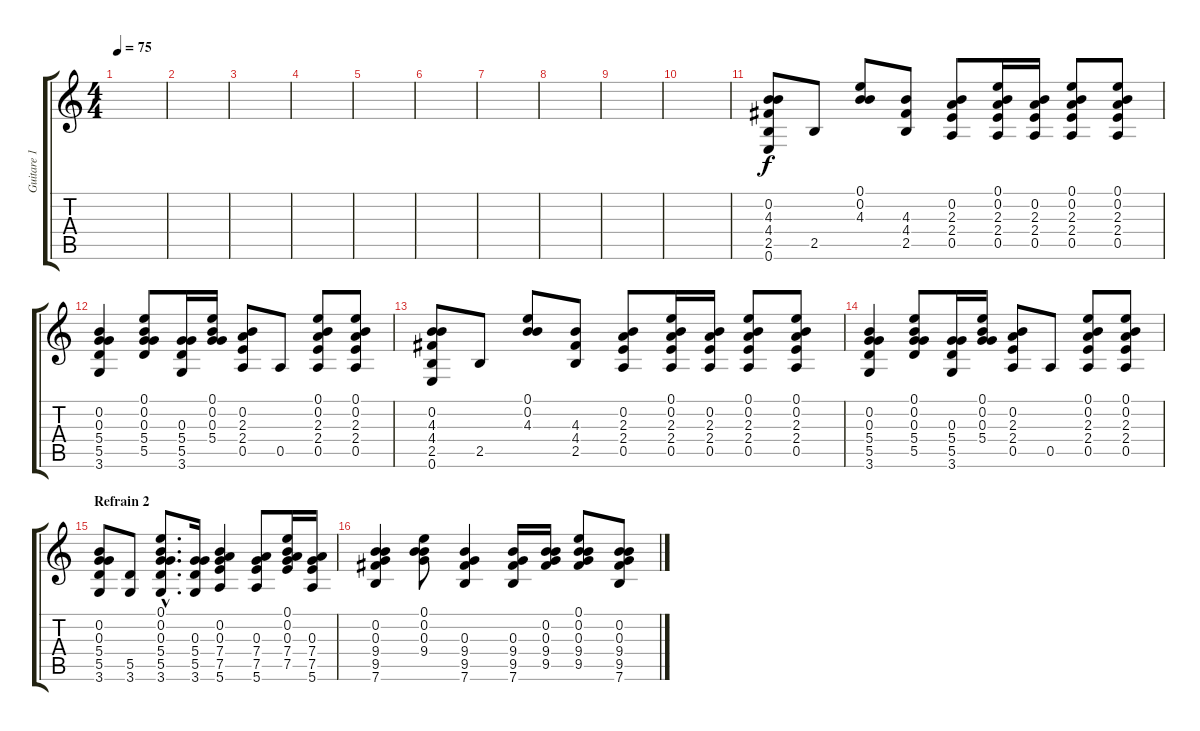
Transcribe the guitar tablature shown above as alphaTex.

\track ("Guitare 1" "Guitare 1") {instrument acousticguitarsteel}
\staff {score tabs}
\tuning (E4 B3 G3 D3 A2 E2) {hide}
\ts (4 4)
\tempo 75
\clef g2
\ks c
|
|
|
|
|
|
|
|
|
|
(0.2 4.3 4.4 2.5 0.6).8 2.5.8 (0.1 0.2 4.3).8 (4.3 4.4 2.5).8 (0.2 2.3 2.4 0.5).8 (0.1 0.2 2.3 2.4 0.5).16 (0.2 2.3 2.4 0.5).16 (0.1 0.2 2.3 2.4 0.5).8 (0.1 0.2 2.3 2.4 0.5).8 |
(0.2 0.3 5.4 5.5 3.6).4 (0.1 0.2 0.3 5.4 5.5).8 (0.3 5.4 5.5 3.6).16 (0.1 0.2 0.3 5.4).16 (0.2 2.3 2.4 0.5).8 0.5.8 (0.1 0.2 2.3 2.4 0.5).8 (0.1 0.2 2.3 2.4 0.5).8 |
(0.2 4.3 4.4 2.5 0.6).8 2.5.8 (0.1 0.2 4.3).8 (4.3 4.4 2.5).8 (0.2 2.3 2.4 0.5).8 (0.1 0.2 2.3 2.4 0.5).16 (0.2 2.3 2.4 0.5).16 (0.1 0.2 2.3 2.4 0.5).8 (0.1 0.2 2.3 2.4 0.5).8 |
(0.2 0.3 5.4 5.5 3.6).4 (0.1 0.2 0.3 5.4 5.5).8 (0.3 5.4 5.5 3.6).16 (0.1 0.2 0.3 5.4).16 (0.2 2.3 2.4 0.5).8 0.5.8 (0.1 0.2 2.3 2.4 0.5).8 (0.1 0.2 2.3 2.4 0.5).8 |
\section ("" "Refrain 2")
(0.2 0.3 5.4 5.5 3.6).8 (5.5 3.6).8 (0.1{hac} 0.2{hac} 0.3{hac} 5.4{hac} 5.5{hac} 3.6{hac}).8{d} (0.3 5.4 5.5 3.6).16 (0.2 0.3 7.4 7.5 5.6).4 (0.3 7.4 7.5 5.6).8 (0.1 0.2 0.3 7.4 7.5).16 (0.3 7.4 7.5 5.6).16 |
(0.2 0.3 9.4 9.5 7.6).4 (0.1 0.2 0.3 9.4).8 (0.3 9.4 9.5 7.6).4 (0.3 9.4 9.5 7.6).16 (0.2 0.3 9.4 9.5).16 (0.1 0.2 0.3 9.4 9.5).8 (0.2 0.3 9.4 9.5 7.6).8
